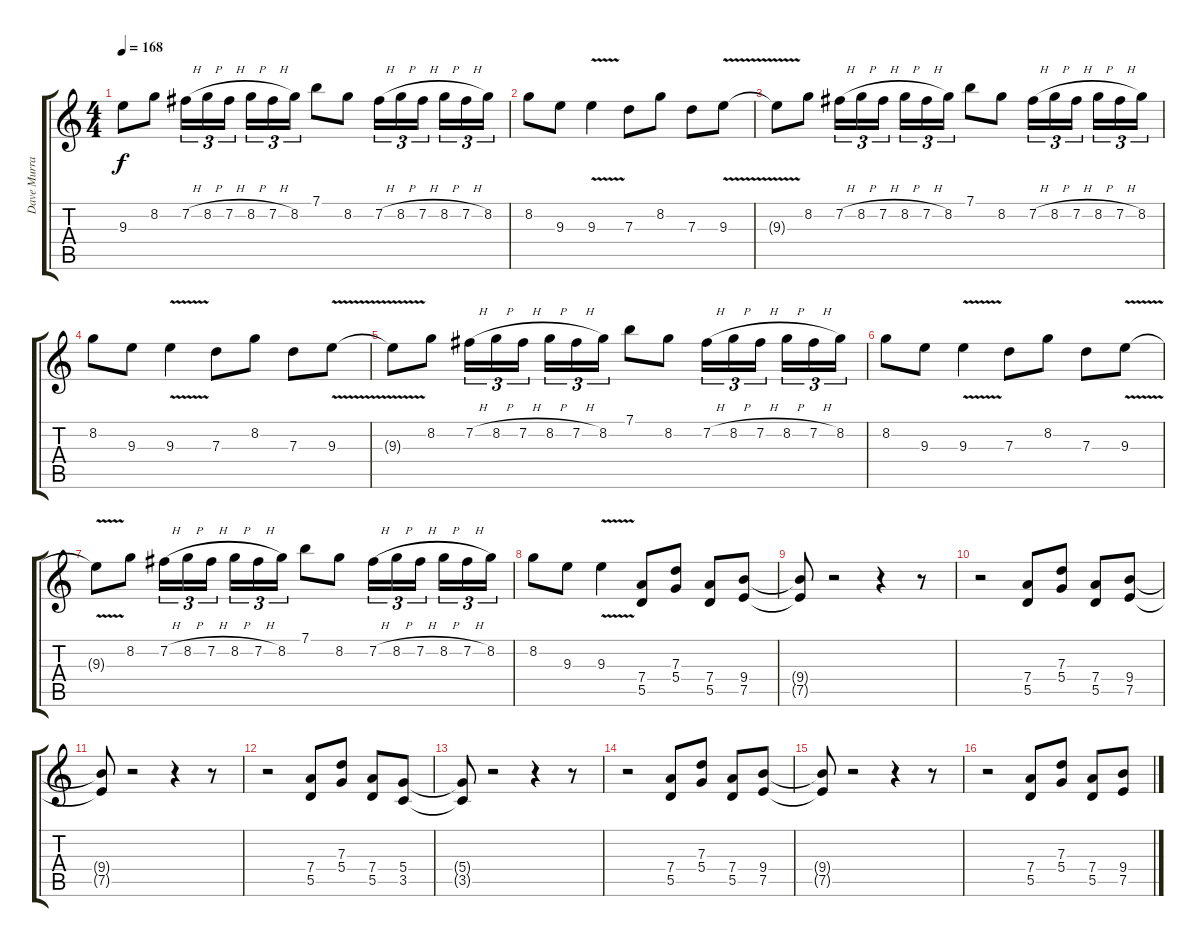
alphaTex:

\track ("Dave Murray" "Dave Murra") {instrument overdrivenguitar}
\staff {score tabs}
\tuning (E4 B3 G3 D3 A2 E2) {hide}
\ts (4 4)
\tempo 168
\clef g2
\ks c
9.3{t}.8{dy f} 8.2.8 7.2{h}.16{tu (3 2)} 8.2{h}.16{tu (3 2)} 7.2{h}.16{tu (3 2) beam splitsecondary} 8.2{h}.16{tu (3 2)} 7.2{h}.16{tu (3 2)} 8.2.16{tu (3 2)} 7.1.8 8.2.8 7.2{h}.16{tu (3 2)} 8.2{h}.16{tu (3 2)} 7.2{h}.16{tu (3 2) beam splitsecondary} 8.2{h}.16{tu (3 2)} 7.2{h}.16{tu (3 2)} 8.2.16{tu (3 2)} |
8.2.8 9.3.8 9.3{v}.4 7.3.8 8.2.8 7.3.8 9.3{v}.8 |
9.3{t}.8 8.2.8 7.2{h}.16{tu (3 2)} 8.2{h}.16{tu (3 2)} 7.2{h}.16{tu (3 2) beam splitsecondary} 8.2{h}.16{tu (3 2)} 7.2{h}.16{tu (3 2)} 8.2.16{tu (3 2)} 7.1.8 8.2.8 7.2{h}.16{tu (3 2)} 8.2{h}.16{tu (3 2)} 7.2{h}.16{tu (3 2) beam splitsecondary} 8.2{h}.16{tu (3 2)} 7.2{h}.16{tu (3 2)} 8.2.16{tu (3 2)} |
8.2.8 9.3.8 9.3{v}.4 7.3.8 8.2.8 7.3.8 9.3{v}.8 |
9.3{t}.8 8.2.8 7.2{h}.16{tu (3 2)} 8.2{h}.16{tu (3 2)} 7.2{h}.16{tu (3 2) beam splitsecondary} 8.2{h}.16{tu (3 2)} 7.2{h}.16{tu (3 2)} 8.2.16{tu (3 2)} 7.1.8 8.2.8 7.2{h}.16{tu (3 2)} 8.2{h}.16{tu (3 2)} 7.2{h}.16{tu (3 2) beam splitsecondary} 8.2{h}.16{tu (3 2)} 7.2{h}.16{tu (3 2)} 8.2.16{tu (3 2)} |
8.2.8 9.3.8 9.3{v}.4 7.3.8 8.2.8 7.3.8 9.3{v}.8 |
9.3{t}.8 8.2.8 7.2{h}.16{tu (3 2)} 8.2{h}.16{tu (3 2)} 7.2{h}.16{tu (3 2) beam splitsecondary} 8.2{h}.16{tu (3 2)} 7.2{h}.16{tu (3 2)} 8.2.16{tu (3 2)} 7.1.8 8.2.8 7.2{h}.16{tu (3 2)} 8.2{h}.16{tu (3 2)} 7.2{h}.16{tu (3 2) beam splitsecondary} 8.2{h}.16{tu (3 2)} 7.2{h}.16{tu (3 2)} 8.2.16{tu (3 2)} |
8.2.8 9.3.8 9.3{v}.4 (7.4 5.5).8 (7.3 5.4).8 (7.4 5.5).8 (9.4 7.5).8 |
(9.4{t} 7.5{t}).8 r.2 r.4 r.8 |
r.2 (7.4 5.5).8 (7.3 5.4).8 (7.4 5.5).8 (9.4 7.5).8 |
(9.4{t} 7.5{t}).8 r.2 r.4 r.8 |
r.2 (7.4 5.5).8 (7.3 5.4).8 (7.4 5.5).8 (5.4 3.5).8 |
(5.4{t} 3.5{t}).8 r.2 r.4 r.8 |
r.2 (7.4 5.5).8 (7.3 5.4).8 (7.4 5.5).8 (9.4 7.5).8 |
(9.4{t} 7.5{t}).8 r.2 r.4 r.8 |
r.2 (7.4 5.5).8 (7.3 5.4).8 (7.4 5.5).8 (9.4 7.5).8
